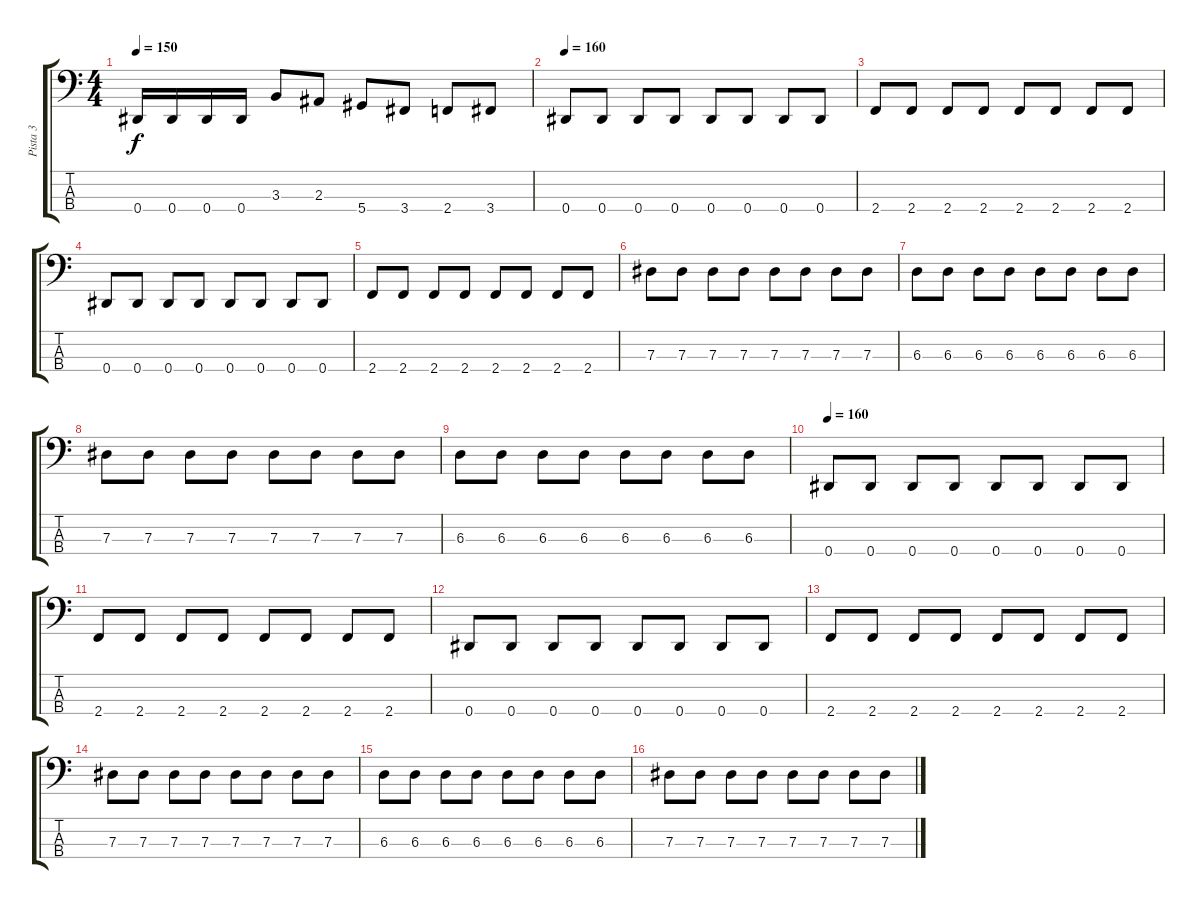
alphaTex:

\track ("Pista 3" "Pista 3") {instrument electricbassfinger}
\staff {score tabs}
\tuning (Gb2 Db2 Ab1 Eb1) {hide}
\ts (4 4)
\tempo 150
\clef f4
\ks c
0.4.16{dy f} 0.4.16 0.4.16 0.4.16 3.3.8 2.3.8 5.4.8 3.4.8 2.4.8 3.4.8 |
\tempo 160
0.4.8 0.4.8 0.4.8 0.4.8 0.4.8 0.4.8 0.4.8 0.4.8 |
2.4.8 2.4.8 2.4.8 2.4.8 2.4.8 2.4.8 2.4.8 2.4.8 |
0.4.8 0.4.8 0.4.8 0.4.8 0.4.8 0.4.8 0.4.8 0.4.8 |
2.4.8 2.4.8 2.4.8 2.4.8 2.4.8 2.4.8 2.4.8 2.4.8 |
7.3.8 7.3.8 7.3.8 7.3.8 7.3.8 7.3.8 7.3.8 7.3.8 |
6.3.8 6.3.8 6.3.8 6.3.8 6.3.8 6.3.8 6.3.8 6.3.8 |
7.3.8 7.3.8 7.3.8 7.3.8 7.3.8 7.3.8 7.3.8 7.3.8 |
6.3.8 6.3.8 6.3.8 6.3.8 6.3.8 6.3.8 6.3.8 6.3.8 |
\tempo 160
0.4.8 0.4.8 0.4.8 0.4.8 0.4.8 0.4.8 0.4.8 0.4.8 |
2.4.8 2.4.8 2.4.8 2.4.8 2.4.8 2.4.8 2.4.8 2.4.8 |
0.4.8 0.4.8 0.4.8 0.4.8 0.4.8 0.4.8 0.4.8 0.4.8 |
2.4.8 2.4.8 2.4.8 2.4.8 2.4.8 2.4.8 2.4.8 2.4.8 |
7.3.8 7.3.8 7.3.8 7.3.8 7.3.8 7.3.8 7.3.8 7.3.8 |
6.3.8 6.3.8 6.3.8 6.3.8 6.3.8 6.3.8 6.3.8 6.3.8 |
7.3.8 7.3.8 7.3.8 7.3.8 7.3.8 7.3.8 7.3.8 7.3.8
